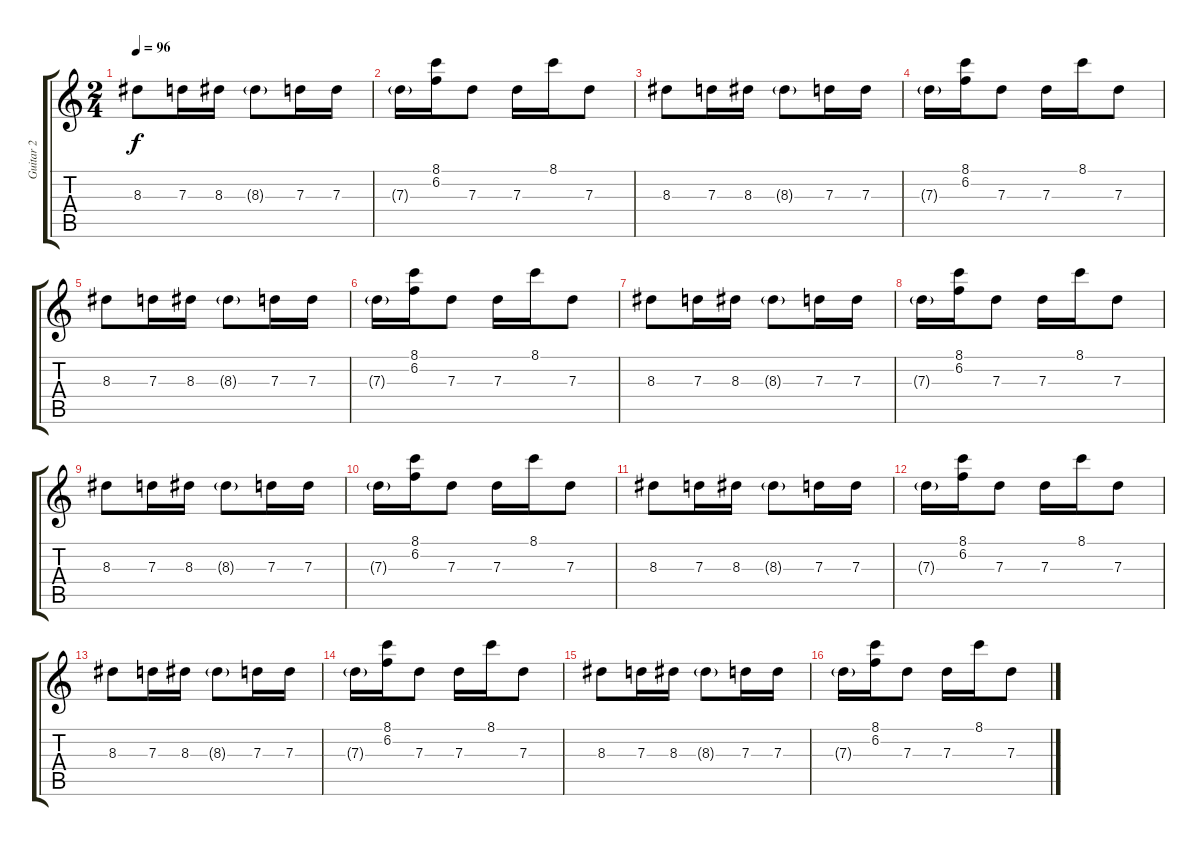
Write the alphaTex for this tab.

\track ("Guitar 2" "Guitar 2") {instrument electricguitarclean}
\staff {score tabs}
\tuning (E4 B3 G3 D3 A2 E2) {hide}
\ts (2 4)
\tempo 96
\clef g2
\ks c
8.3.8{dy f} 7.3.16 8.3.16 8.3{g}.8 7.3.16 7.3.16 |
7.3{g}.16 (8.1 6.2).16 7.3.8 7.3.16 8.1.16 7.3.8 |
8.3.8 7.3.16 8.3.16 8.3{g}.8 7.3.16 7.3.16 |
7.3{g}.16 (8.1 6.2).16 7.3.8 7.3.16 8.1.16 7.3.8 |
8.3.8 7.3.16 8.3.16 8.3{g}.8 7.3.16 7.3.16 |
7.3{g}.16 (8.1 6.2).16 7.3.8 7.3.16 8.1.16 7.3.8 |
8.3.8 7.3.16 8.3.16 8.3{g}.8 7.3.16 7.3.16 |
7.3{g}.16 (8.1 6.2).16 7.3.8 7.3.16 8.1.16 7.3.8 |
8.3.8 7.3.16 8.3.16 8.3{g}.8 7.3.16 7.3.16 |
7.3{g}.16 (8.1 6.2).16 7.3.8 7.3.16 8.1.16 7.3.8 |
8.3.8 7.3.16 8.3.16 8.3{g}.8 7.3.16 7.3.16 |
7.3{g}.16 (8.1 6.2).16 7.3.8 7.3.16 8.1.16 7.3.8 |
8.3.8 7.3.16 8.3.16 8.3{g}.8 7.3.16 7.3.16 |
7.3{g}.16 (8.1 6.2).16 7.3.8 7.3.16 8.1.16 7.3.8 |
8.3.8 7.3.16 8.3.16 8.3{g}.8 7.3.16 7.3.16 |
7.3{g}.16 (8.1 6.2).16 7.3.8 7.3.16 8.1.16 7.3.8
